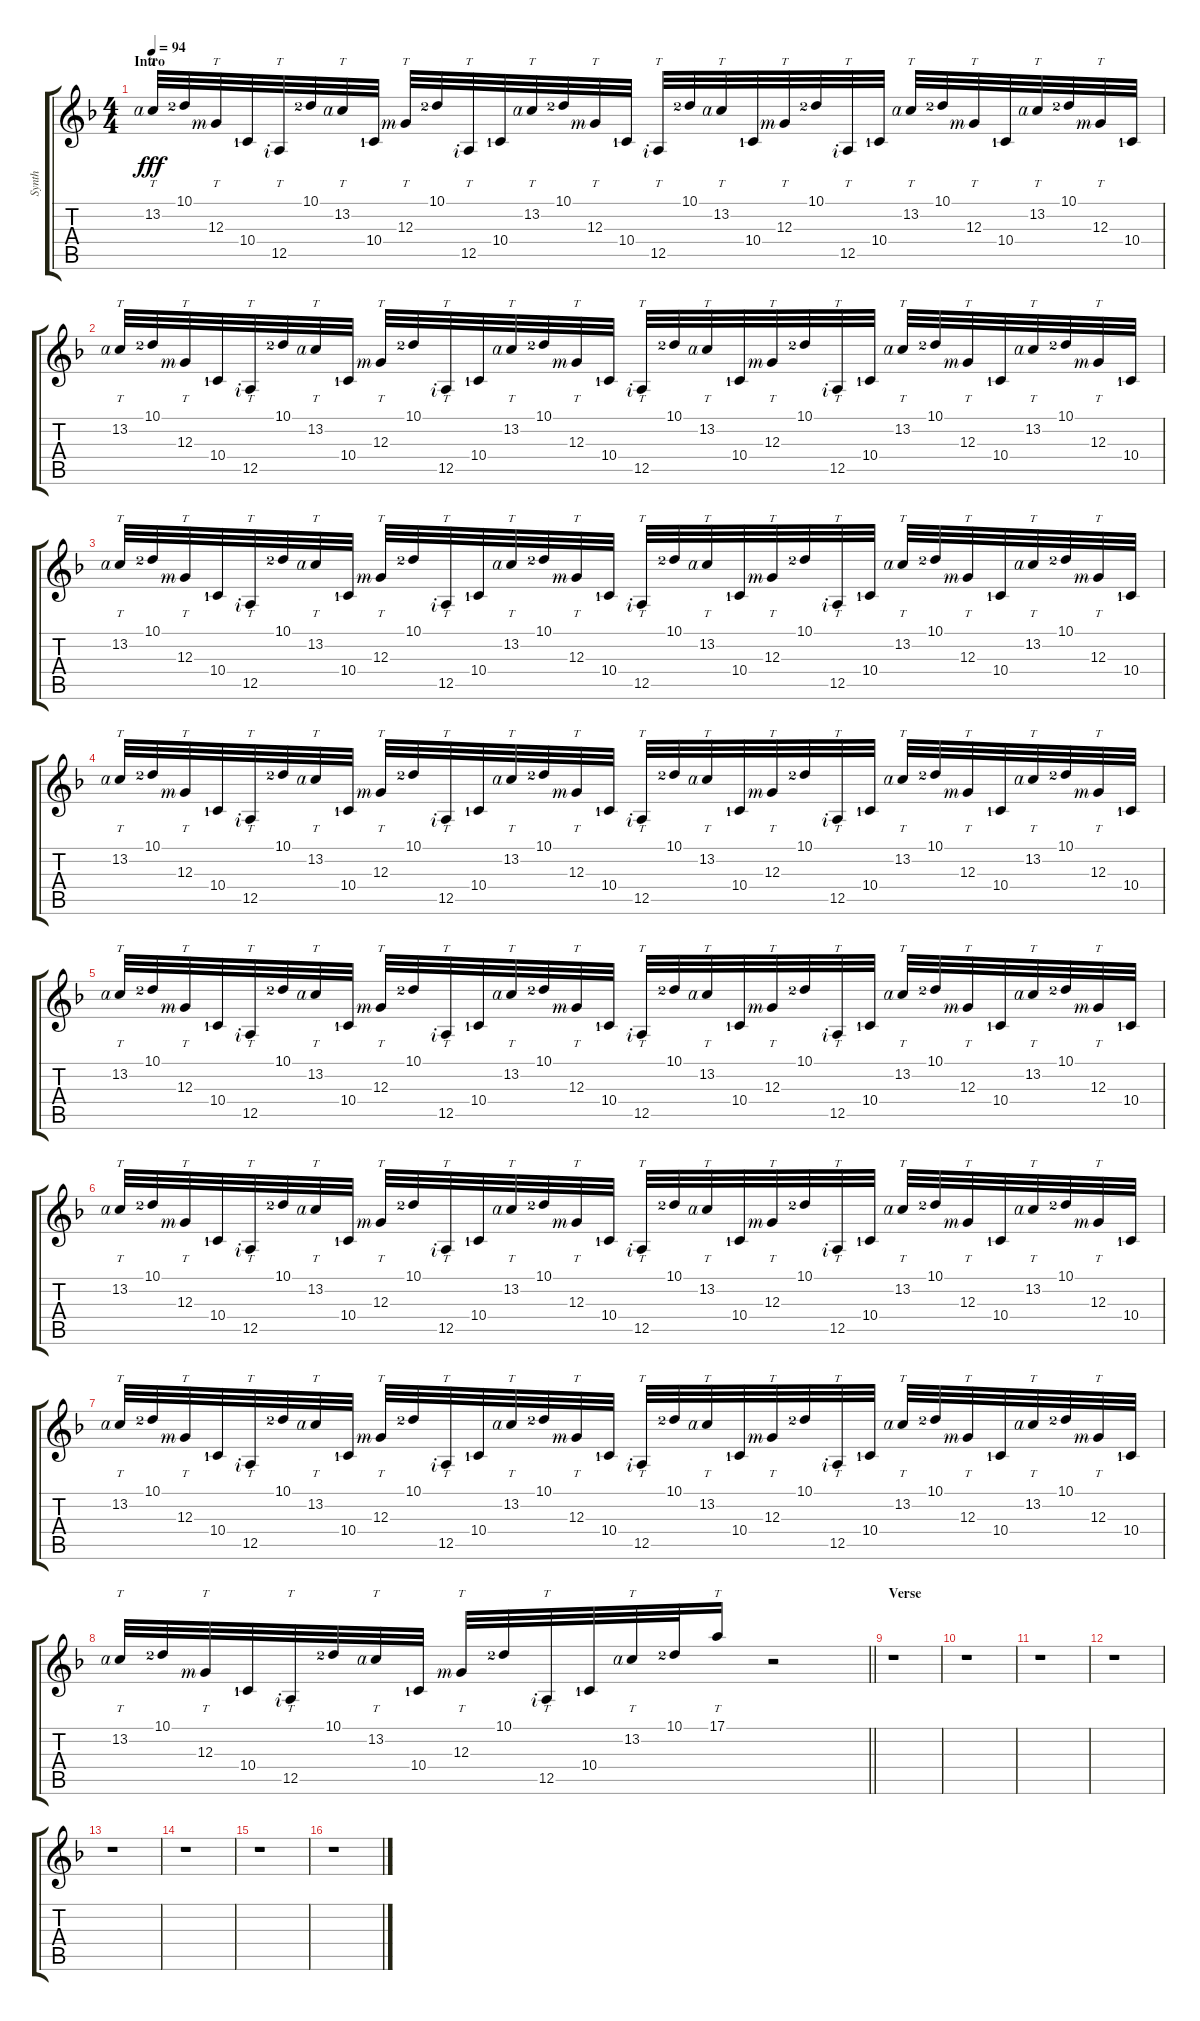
\track ("Synth" "Synth") {instrument lead2sawtooth}
\staff {score tabs}
\tuning (E4 B3 G3 D3 A2 E2) {hide}
\ts (4 4)
\section ("" "Intro")
\tempo 94
\clef g2
\ks f
13.2{rf 4}.32{tt dy fff instrument lead2sawtooth} 10.1{lf 3}.32 12.3{rf 3}.32{tt} 10.4{lf 2}.32 12.5{rf 2}.32{tt} 10.1{lf 3}.32 13.2{rf 4}.32{tt} 10.4{lf 2}.32 12.3{rf 3}.32{tt} 10.1{lf 3}.32 12.5{rf 2}.32{tt} 10.4{lf 2}.32 13.2{rf 4}.32{tt} 10.1{lf 3}.32 12.3{rf 3}.32{tt} 10.4{lf 2}.32 12.5{rf 2}.32{tt} 10.1{lf 3}.32 13.2{rf 4}.32{tt} 10.4{lf 2}.32 12.3{rf 3}.32{tt} 10.1{lf 3}.32 12.5{rf 2}.32{tt} 10.4{lf 2}.32 13.2{rf 4}.32{tt} 10.1{lf 3}.32 12.3{rf 3}.32{tt} 10.4{lf 2}.32 13.2{rf 4}.32{tt} 10.1{lf 3}.32 12.3{rf 3}.32{tt} 10.4{lf 2}.32 |
13.2{rf 4}.32{tt} 10.1{lf 3}.32 12.3{rf 3}.32{tt} 10.4{lf 2}.32 12.5{rf 2}.32{tt} 10.1{lf 3}.32 13.2{rf 4}.32{tt} 10.4{lf 2}.32 12.3{rf 3}.32{tt} 10.1{lf 3}.32 12.5{rf 2}.32{tt} 10.4{lf 2}.32 13.2{rf 4}.32{tt} 10.1{lf 3}.32 12.3{rf 3}.32{tt} 10.4{lf 2}.32 12.5{rf 2}.32{tt} 10.1{lf 3}.32 13.2{rf 4}.32{tt} 10.4{lf 2}.32 12.3{rf 3}.32{tt} 10.1{lf 3}.32 12.5{rf 2}.32{tt} 10.4{lf 2}.32 13.2{rf 4}.32{tt} 10.1{lf 3}.32 12.3{rf 3}.32{tt} 10.4{lf 2}.32 13.2{rf 4}.32{tt} 10.1{lf 3}.32 12.3{rf 3}.32{tt} 10.4{lf 2}.32 |
13.2{rf 4}.32{tt} 10.1{lf 3}.32 12.3{rf 3}.32{tt} 10.4{lf 2}.32 12.5{rf 2}.32{tt} 10.1{lf 3}.32 13.2{rf 4}.32{tt} 10.4{lf 2}.32 12.3{rf 3}.32{tt} 10.1{lf 3}.32 12.5{rf 2}.32{tt} 10.4{lf 2}.32 13.2{rf 4}.32{tt} 10.1{lf 3}.32 12.3{rf 3}.32{tt} 10.4{lf 2}.32 12.5{rf 2}.32{tt} 10.1{lf 3}.32 13.2{rf 4}.32{tt} 10.4{lf 2}.32 12.3{rf 3}.32{tt} 10.1{lf 3}.32 12.5{rf 2}.32{tt} 10.4{lf 2}.32 13.2{rf 4}.32{tt} 10.1{lf 3}.32 12.3{rf 3}.32{tt} 10.4{lf 2}.32 13.2{rf 4}.32{tt} 10.1{lf 3}.32 12.3{rf 3}.32{tt} 10.4{lf 2}.32 |
13.2{rf 4}.32{tt} 10.1{lf 3}.32 12.3{rf 3}.32{tt} 10.4{lf 2}.32 12.5{rf 2}.32{tt} 10.1{lf 3}.32 13.2{rf 4}.32{tt} 10.4{lf 2}.32 12.3{rf 3}.32{tt} 10.1{lf 3}.32 12.5{rf 2}.32{tt} 10.4{lf 2}.32 13.2{rf 4}.32{tt} 10.1{lf 3}.32 12.3{rf 3}.32{tt} 10.4{lf 2}.32 12.5{rf 2}.32{tt} 10.1{lf 3}.32 13.2{rf 4}.32{tt} 10.4{lf 2}.32 12.3{rf 3}.32{tt} 10.1{lf 3}.32 12.5{rf 2}.32{tt} 10.4{lf 2}.32 13.2{rf 4}.32{tt} 10.1{lf 3}.32 12.3{rf 3}.32{tt} 10.4{lf 2}.32 13.2{rf 4}.32{tt} 10.1{lf 3}.32 12.3{rf 3}.32{tt} 10.4{lf 2}.32 |
13.2{rf 4}.32{tt} 10.1{lf 3}.32 12.3{rf 3}.32{tt} 10.4{lf 2}.32 12.5{rf 2}.32{tt} 10.1{lf 3}.32 13.2{rf 4}.32{tt} 10.4{lf 2}.32 12.3{rf 3}.32{tt} 10.1{lf 3}.32 12.5{rf 2}.32{tt} 10.4{lf 2}.32 13.2{rf 4}.32{tt} 10.1{lf 3}.32 12.3{rf 3}.32{tt} 10.4{lf 2}.32 12.5{rf 2}.32{tt} 10.1{lf 3}.32 13.2{rf 4}.32{tt} 10.4{lf 2}.32 12.3{rf 3}.32{tt} 10.1{lf 3}.32 12.5{rf 2}.32{tt} 10.4{lf 2}.32 13.2{rf 4}.32{tt} 10.1{lf 3}.32 12.3{rf 3}.32{tt} 10.4{lf 2}.32 13.2{rf 4}.32{tt} 10.1{lf 3}.32 12.3{rf 3}.32{tt} 10.4{lf 2}.32 |
13.2{rf 4}.32{tt} 10.1{lf 3}.32 12.3{rf 3}.32{tt} 10.4{lf 2}.32 12.5{rf 2}.32{tt} 10.1{lf 3}.32 13.2{rf 4}.32{tt} 10.4{lf 2}.32 12.3{rf 3}.32{tt} 10.1{lf 3}.32 12.5{rf 2}.32{tt} 10.4{lf 2}.32 13.2{rf 4}.32{tt} 10.1{lf 3}.32 12.3{rf 3}.32{tt} 10.4{lf 2}.32 12.5{rf 2}.32{tt} 10.1{lf 3}.32 13.2{rf 4}.32{tt} 10.4{lf 2}.32 12.3{rf 3}.32{tt} 10.1{lf 3}.32 12.5{rf 2}.32{tt} 10.4{lf 2}.32 13.2{rf 4}.32{tt} 10.1{lf 3}.32 12.3{rf 3}.32{tt} 10.4{lf 2}.32 13.2{rf 4}.32{tt} 10.1{lf 3}.32 12.3{rf 3}.32{tt} 10.4{lf 2}.32 |
13.2{rf 4}.32{tt} 10.1{lf 3}.32 12.3{rf 3}.32{tt} 10.4{lf 2}.32 12.5{rf 2}.32{tt} 10.1{lf 3}.32 13.2{rf 4}.32{tt} 10.4{lf 2}.32 12.3{rf 3}.32{tt} 10.1{lf 3}.32 12.5{rf 2}.32{tt} 10.4{lf 2}.32 13.2{rf 4}.32{tt} 10.1{lf 3}.32 12.3{rf 3}.32{tt} 10.4{lf 2}.32 12.5{rf 2}.32{tt} 10.1{lf 3}.32 13.2{rf 4}.32{tt} 10.4{lf 2}.32 12.3{rf 3}.32{tt} 10.1{lf 3}.32 12.5{rf 2}.32{tt} 10.4{lf 2}.32 13.2{rf 4}.32{tt} 10.1{lf 3}.32 12.3{rf 3}.32{tt} 10.4{lf 2}.32 13.2{rf 4}.32{tt} 10.1{lf 3}.32 12.3{rf 3}.32{tt} 10.4{lf 2}.32 |
\barLineRight lightlight
13.2{rf 4}.32{tt} 10.1{lf 3}.32 12.3{rf 3}.32{tt} 10.4{lf 2}.32 12.5{rf 2}.32{tt} 10.1{lf 3}.32 13.2{rf 4}.32{tt} 10.4{lf 2}.32 12.3{rf 3}.32{tt} 10.1{lf 3}.32 12.5{rf 2}.32{tt} 10.4{lf 2}.32 13.2{rf 4}.32{tt} 10.1{lf 3}.32 17.1.16{tt} r.2 |
\section ("" "Verse")
r.1 |
r.1 |
r.1 |
r.1 |
r.1 |
r.1 |
r.1 |
r.1
